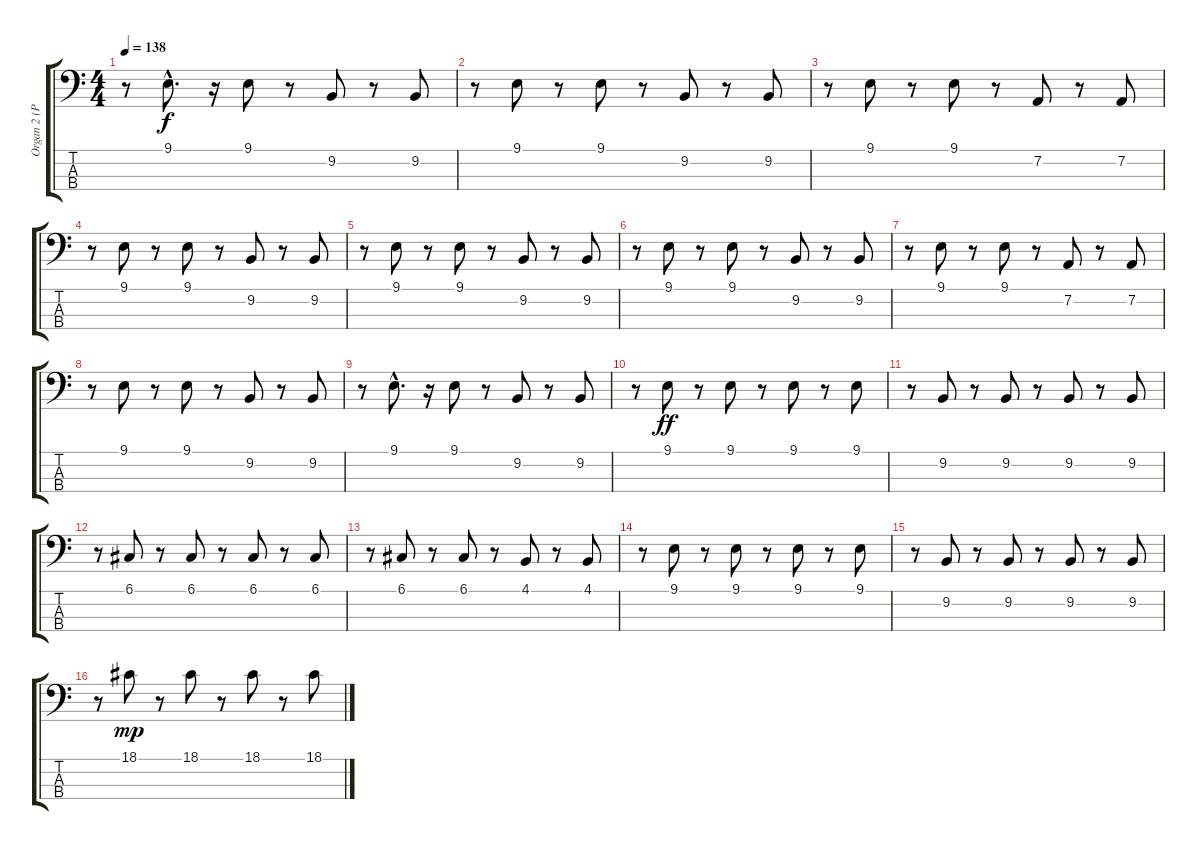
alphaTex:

\track ("Organ 2 (Percussive)" "Organ 2 (P") {instrument percussiveorgan}
\staff {score tabs}
\tuning (G2 D2 A1 E1) {hide}
\ts (4 4)
\tempo 138
\clef f4
\ks c
r.8{dy f} 9.1{hac}.8{d} r.16 9.1.8 r.8 9.2.8 r.8 9.2.8 |
r.8 9.1.8 r.8 9.1.8 r.8 9.2.8 r.8 9.2.8 |
r.8 9.1.8 r.8 9.1.8 r.8 7.2.8 r.8 7.2.8 |
r.8 9.1.8 r.8 9.1.8 r.8 9.2.8 r.8 9.2.8 |
r.8 9.1.8 r.8 9.1.8 r.8 9.2.8 r.8 9.2.8 |
r.8 9.1.8 r.8 9.1.8 r.8 9.2.8 r.8 9.2.8 |
r.8 9.1.8 r.8 9.1.8 r.8 7.2.8 r.8 7.2.8 |
r.8 9.1.8 r.8 9.1.8 r.8 9.2.8 r.8 9.2.8 |
r.8 9.1{hac}.8{d} r.16 9.1.8 r.8 9.2.8 r.8 9.2.8 |
r.8 9.1.8{dy ff} r.8 9.1.8 r.8 9.1.8 r.8 9.1.8 |
r.8 9.2.8 r.8 9.2.8 r.8 9.2.8 r.8 9.2.8 |
r.8 6.1.8 r.8 6.1.8 r.8 6.1.8 r.8 6.1.8 |
r.8 6.1.8 r.8 6.1.8 r.8 4.1.8 r.8 4.1.8 |
r.8 9.1.8 r.8 9.1.8 r.8 9.1.8 r.8 9.1.8 |
r.8 9.2.8 r.8 9.2.8 r.8 9.2.8 r.8 9.2.8 |
r.8 18.1.8{dy mp} r.8 18.1.8 r.8 18.1.8 r.8 18.1.8
